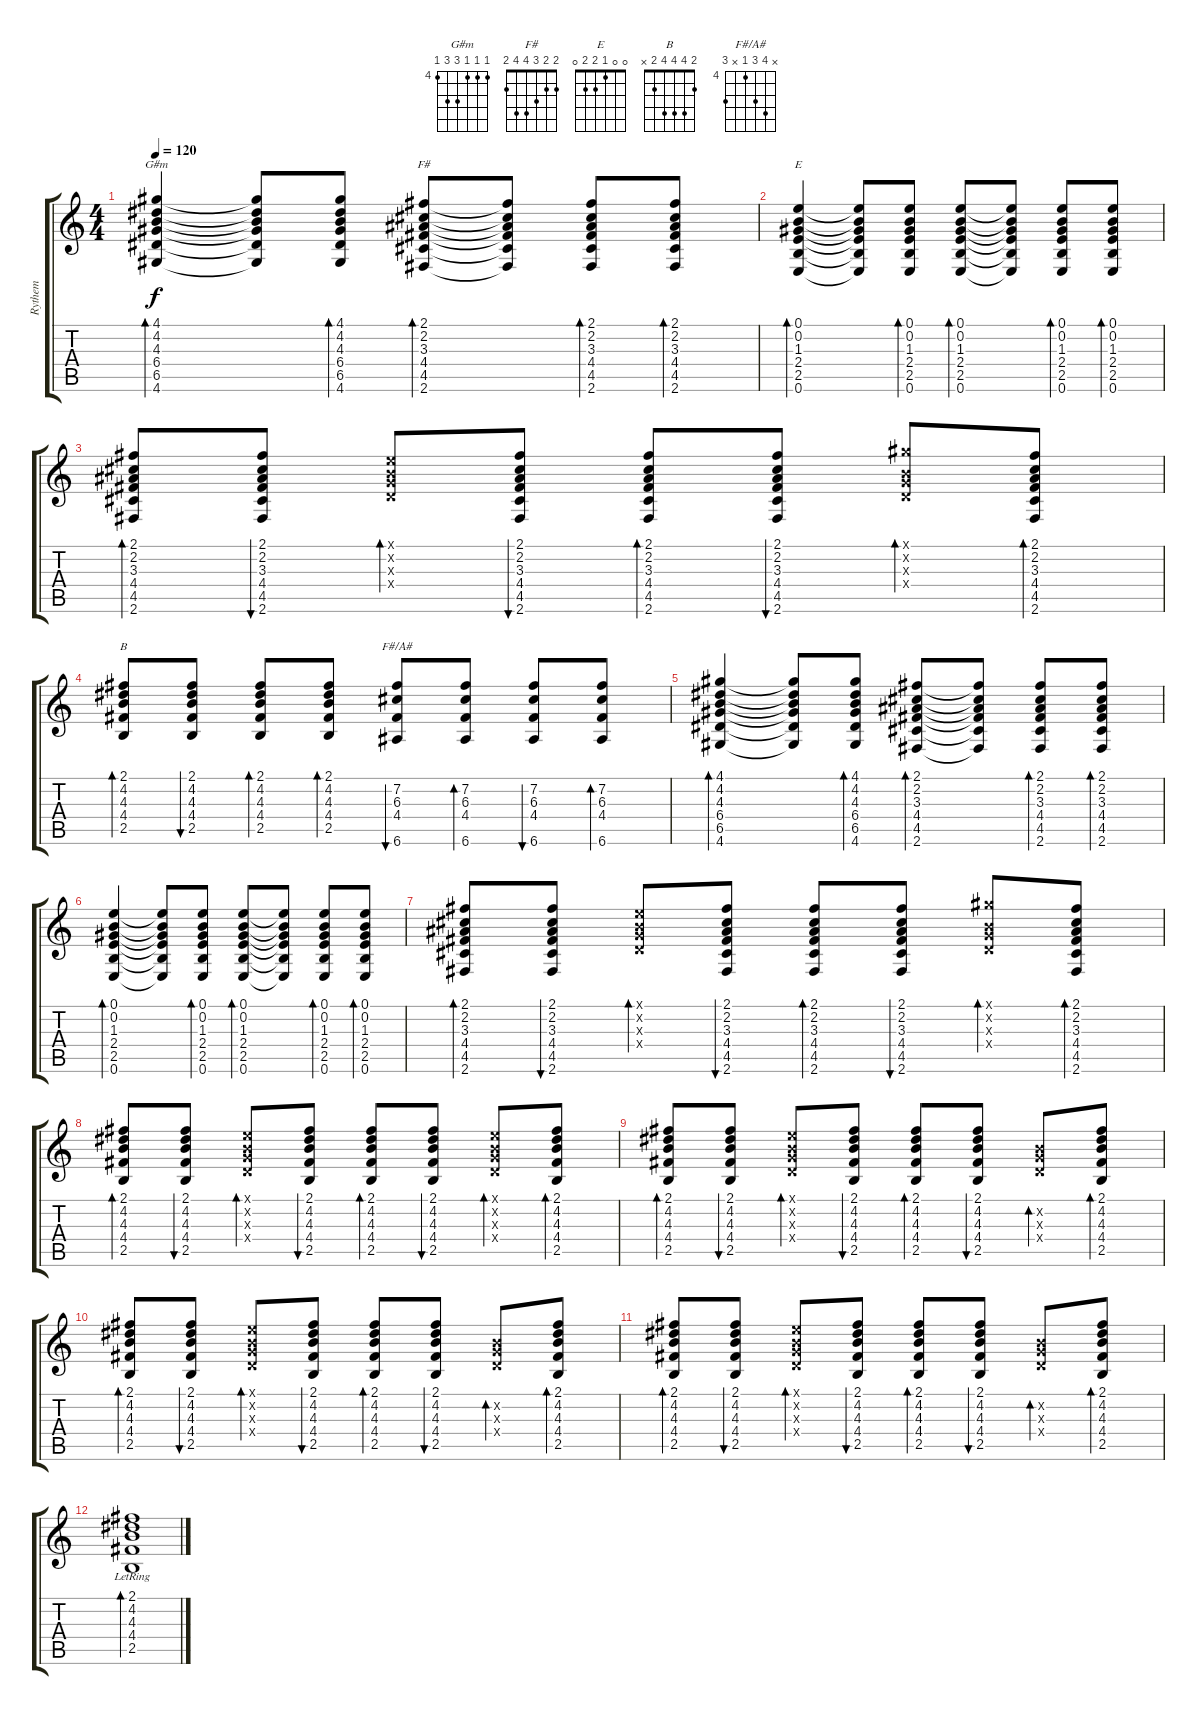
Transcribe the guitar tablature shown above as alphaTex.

\track ("Rythem" "Rythem") {instrument acousticguitarsteel}
\staff {score tabs}
\tuning (E4 B3 G3 D3 A2 E2) {hide}
\chord ("G#m" 4 4 4 6 6 4) {firstfret 4}
\chord ("F#" 2 2 3 4 4 2)
\chord ("E" 0 0 1 2 2 0)
\chord ("B" 2 4 4 4 2 x)
\chord ("F#/A#" x 7 6 4 x 6) {firstfret 4}
\ts (4 4)
\tempo 120
\clef g2
\ks c
(4.1 4.2 4.3 6.4 6.5 4.6).4{bd 60 ch "G#m" dy f} (4.1{t} 4.2{t} 4.3{t} 6.4{t} 6.5{t} 4.6{t}).8 (4.1 4.2 4.3 6.4 6.5 4.6).8{bd 60} (2.1 2.2 3.3 4.4 4.5 2.6).8{bd 60 ch "F#"} (2.1{t} 2.2{t} 3.3{t} 4.4{t} 4.5{t} 2.6{t}).8 (2.1 2.2 3.3 4.4 4.5 2.6).8{bd 60} (2.1 2.2 3.3 4.4 4.5 2.6).8{bd 60} |
(0.1 0.2 1.3 2.4 2.5 0.6).4{bd 60 ch "E"} (0.1{t} 0.2{t} 1.3{t} 2.4{t} 2.5{t} 0.6{t}).8 (0.1 0.2 1.3 2.4 2.5 0.6).8{bd 60} (0.1 0.2 1.3 2.4 2.5 0.6).8{bd 60} (0.1{t} 0.2{t} 1.3{t} 2.4{t} 2.5{t} 0.6{t}).8 (0.1 0.2 1.3 2.4 2.5 0.6).8{bd 60} (0.1 0.2 1.3 2.4 2.5 0.6).8{bd 60} |
(2.1 2.2 3.3 4.4 4.5 2.6).8{bd 60} (2.1 2.2 3.3 4.4 4.5 2.6).8{bu 60} (0.1{x} 0.2{x} 0.3{x} 0.4{x}).8{bd 60} (2.1 2.2 3.3 4.4 4.5 2.6).8{bu 60} (2.1 2.2 3.3 4.4 4.5 2.6).8{bd 60} (2.1 2.2 3.3 4.4 4.5 2.6).8{bu 60} (4.1{x} 0.2{x} 0.3{x} 0.4{x}).8{bd 60} (2.1 2.2 3.3 4.4 4.5 2.6).8{bd 60} |
(2.1 4.2 4.3 4.4 2.5).8{bd 60 ch "B"} (2.1 4.2 4.3 4.4 2.5).8{bu 60} (2.1 4.2 4.3 4.4 2.5).8{bd 60} (2.1 4.2 4.3 4.4 2.5).8{bd 60} (7.2 6.3 4.4 6.6).8{bu 60 ch "F#/A#"} (7.2 6.3 4.4 6.6).8{bd 60} (7.2 6.3 4.4 6.6).8{bu 60} (7.2 6.3 4.4 6.6).8{bd 60} |
(4.1 4.2 4.3 6.4 6.5 4.6).4{bd 60} (4.1{t} 4.2{t} 4.3{t} 6.4{t} 6.5{t} 4.6{t}).8 (4.1 4.2 4.3 6.4 6.5 4.6).8{bd 60} (2.1 2.2 3.3 4.4 4.5 2.6).8{bd 60} (2.1{t} 2.2{t} 3.3{t} 4.4{t} 4.5{t} 2.6{t}).8 (2.1 2.2 3.3 4.4 4.5 2.6).8{bd 60} (2.1 2.2 3.3 4.4 4.5 2.6).8{bd 60} |
(0.1 0.2 1.3 2.4 2.5 0.6).4{bd 60} (0.1{t} 0.2{t} 1.3{t} 2.4{t} 2.5{t} 0.6{t}).8 (0.1 0.2 1.3 2.4 2.5 0.6).8{bd 60} (0.1 0.2 1.3 2.4 2.5 0.6).8{bd 60} (0.1{t} 0.2{t} 1.3{t} 2.4{t} 2.5{t} 0.6{t}).8 (0.1 0.2 1.3 2.4 2.5 0.6).8{bd 60} (0.1 0.2 1.3 2.4 2.5 0.6).8{bd 60} |
(2.1 2.2 3.3 4.4 4.5 2.6).8{bd 60} (2.1 2.2 3.3 4.4 4.5 2.6).8{bu 60} (0.1{x} 0.2{x} 0.3{x} 0.4{x}).8{bd 60} (2.1 2.2 3.3 4.4 4.5 2.6).8{bu 60} (2.1 2.2 3.3 4.4 4.5 2.6).8{bd 60} (2.1 2.2 3.3 4.4 4.5 2.6).8{bu 60} (4.1{x} 0.2{x} 0.3{x} 0.4{x}).8{bd 60} (2.1 2.2 3.3 4.4 4.5 2.6).8{bd 60} |
(2.1 4.2 4.3 4.4 2.5).8{bd 60} (2.1 4.2 4.3 4.4 2.5).8{bu 60} (0.1{x} 0.2{x} 0.3{x} 0.4{x}).8{bd 60} (2.1 4.2 4.3 4.4 2.5).8{bu 60} (2.1 4.2 4.3 4.4 2.5).8{bd 60} (2.1 4.2 4.3 4.4 2.5).8{bu 60} (0.1{x} 0.2{x} 0.3{x} 0.4{x}).8{bd 60} (2.1 4.2 4.3 4.4 2.5).8{bd 60} |
(2.1 4.2 4.3 4.4 2.5).8{bd 60} (2.1 4.2 4.3 4.4 2.5).8{bu 60} (0.1{x} 0.2{x} 0.3{x} 0.4{x}).8{bd 60} (2.1 4.2 4.3 4.4 2.5).8{bu 60} (2.1 4.2 4.3 4.4 2.5).8{bd 60} (2.1 4.2 4.3 4.4 2.5).8{bu 60} (0.2{x} 0.3{x} 0.4{x}).8{bd 60} (2.1 4.2 4.3 4.4 2.5).8{bd 60} |
(2.1 4.2 4.3 4.4 2.5).8{bd 60} (2.1 4.2 4.3 4.4 2.5).8{bu 60} (0.1{x} 0.2{x} 0.3{x} 0.4{x}).8{bd 60} (2.1 4.2 4.3 4.4 2.5).8{bu 60} (2.1 4.2 4.3 4.4 2.5).8{bd 60} (2.1 4.2 4.3 4.4 2.5).8{bu 60} (0.2{x} 0.3{x} 0.4{x}).8{bd 60} (2.1 4.2 4.3 4.4 2.5).8{bd 60} |
(2.1 4.2 4.3 4.4 2.5).8{bd 60} (2.1 4.2 4.3 4.4 2.5).8{bu 60} (0.1{x} 0.2{x} 0.3{x} 0.4{x}).8{bd 60} (2.1 4.2 4.3 4.4 2.5).8{bu 60} (2.1 4.2 4.3 4.4 2.5).8{bd 60} (2.1 4.2 4.3 4.4 2.5).8{bu 60} (0.2{x} 0.3{x} 0.4{x}).8{bd 60} (2.1 4.2 4.3 4.4 2.5).8{bd 60} |
(2.1{lr} 4.2{lr} 4.3{lr} 4.4{lr} 2.5{lr}).1{bd 60}
